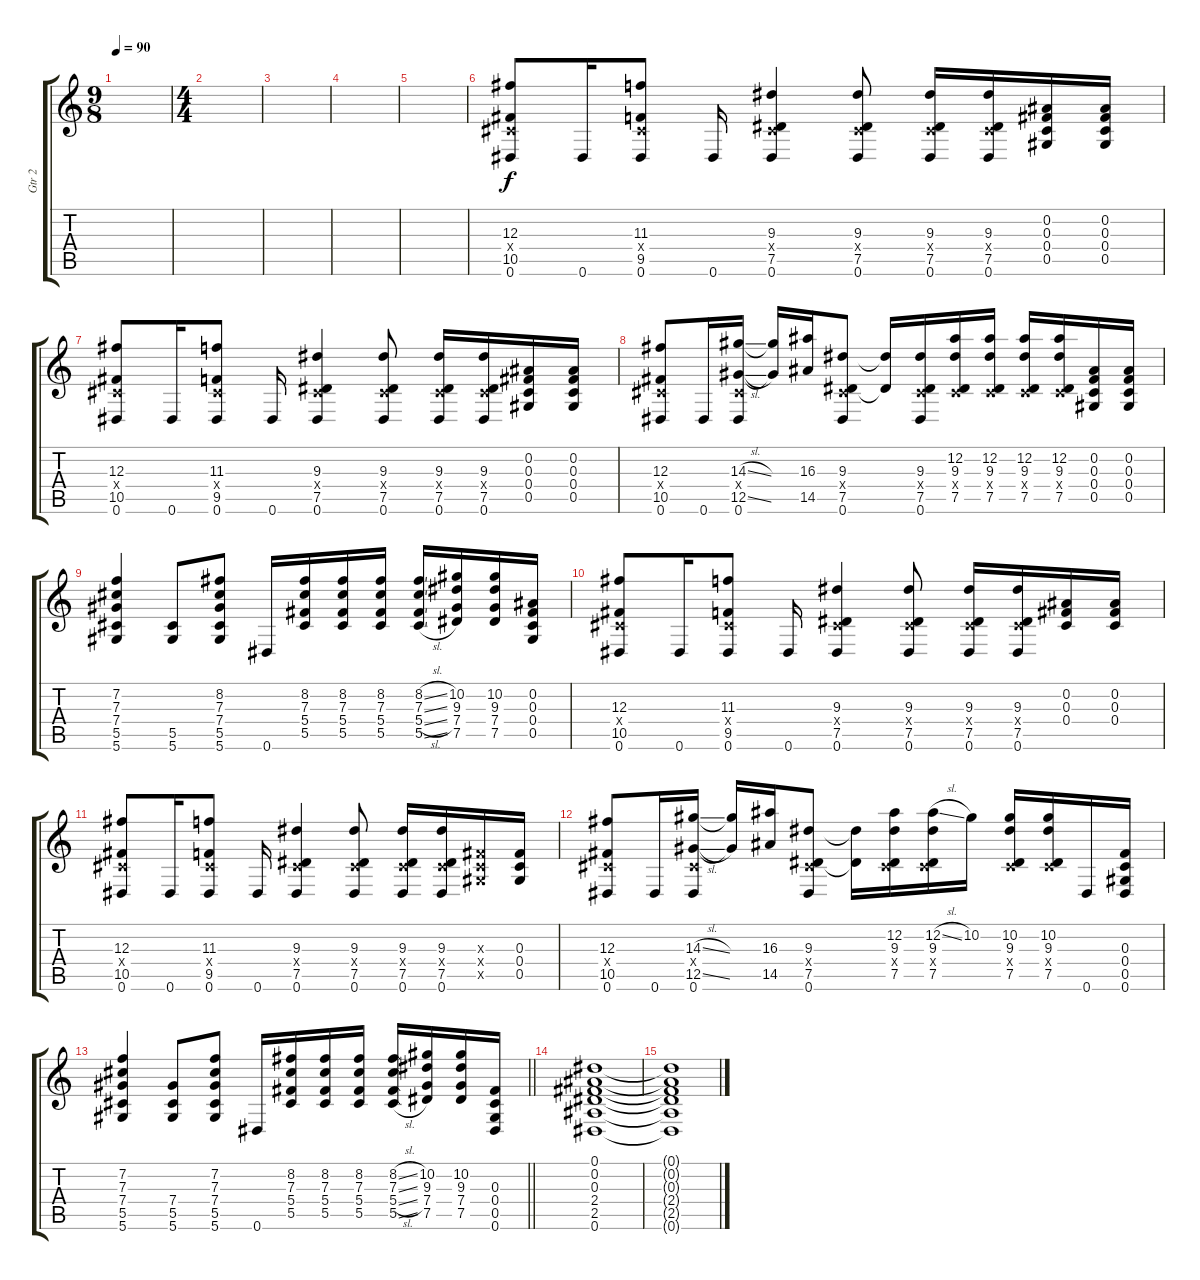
\track ("Gtr 2" "Gtr 2") {instrument overdrivenguitar}
\staff {score tabs}
\tuning (Eb4 Bb3 Gb3 Db3 Ab2 Eb2) {hide}
\ts (9 8)
\tempo 90
\clef g2
\ks c
|
\ts (4 4)
|
|
|
|
(12.3 0.4{x} 10.5 0.6).8 0.6.16 (11.3 0.4{x} 9.5 0.6).8 0.6.16 (9.3 0.4{x} 7.5 0.6).4 (9.3 0.4{x} 7.5 0.6).8 (9.3 0.4{x} 7.5 0.6).16 (9.3 0.4{x} 7.5 0.6).16 (0.2 0.3 0.4 0.5).16 (0.2 0.3 0.4 0.5).16 |
(12.3 0.4{x} 10.5 0.6).8 0.6.16 (11.3 0.4{x} 9.5 0.6).8 0.6.16 (9.3 0.4{x} 7.5 0.6).4 (9.3 0.4{x} 7.5 0.6).8 (9.3 0.4{x} 7.5 0.6).16 (9.3 0.4{x} 7.5 0.6).16 (0.2 0.3 0.4 0.5).16 (0.2 0.3 0.4 0.5).16 |
(12.3 0.4{x} 10.5 0.6).8 0.6.16 (14.3{sl} 0.4{x} 12.5{sl} 0.6).16 (14.3{t} 12.5{t}).16 (16.3 14.5).16 (9.3 0.4{x} 7.5 0.6).8 (9.3{t} 7.5{t}).16 (9.3 0.4{x} 7.5 0.6).16 (12.2 9.3 0.4{x} 7.5).16 (12.2 9.3 0.4{x} 7.5).16 (12.2 9.3 0.4{x} 7.5).16 (12.2 9.3 0.4{x} 7.5).16 (0.2 0.3 0.4 0.5).16 (0.2 0.3 0.4 0.5).16 |
(7.2 7.3 7.4 5.5 5.6).4 (5.5 5.6).8 (8.2 7.3 7.4 5.5 5.6).8 0.6.16 (8.2 7.3 5.4 5.5).16 (8.2 7.3 5.4 5.5).16 (8.2 7.3 5.4 5.5).16 (8.2{sl} 7.3{sl} 5.4{sl} 5.5{sl}).16 (10.2 9.3 7.4 7.5).16 (10.2 9.3 7.4 7.5).16 (0.2 0.3 0.4 0.5).16 |
(12.3 0.4{x} 10.5 0.6).8 0.6.16 (11.3 0.4{x} 9.5 0.6).8 0.6.16 (9.3 0.4{x} 7.5 0.6).4 (9.3 0.4{x} 7.5 0.6).8 (9.3 0.4{x} 7.5 0.6).16 (9.3 0.4{x} 7.5 0.6).16 (0.2 0.3 0.4).16 (0.2 0.3 0.4).16 |
(12.3 0.4{x} 10.5 0.6).8 0.6.16 (11.3 0.4{x} 9.5 0.6).8 0.6.16 (9.3 0.4{x} 7.5 0.6).4 (9.3 0.4{x} 7.5 0.6).8 (9.3 0.4{x} 7.5 0.6).16 (9.3 0.4{x} 7.5 0.6).16 (0.3{x} 0.4{x} 0.5{x}).16 (0.3 0.4 0.5).16 |
(12.3 0.4{x} 10.5 0.6).8 0.6.16 (14.3{sl} 0.4{x} 12.5{sl} 0.6).16 (14.3{t} 12.5{t}).16 (16.3 14.5).16 (9.3 0.4{x} 7.5 0.6).8 (9.3{t} 7.5{t}).16 (12.2 9.3 0.4{x} 7.5).16 (12.2{sl} 9.3 0.4{x} 7.5).16 10.2.16 (10.2 9.3 0.4{x} 7.5).16 (10.2 9.3 0.4{x} 7.5).16 0.6.16 (0.3 0.4 0.5 0.6).16 |
\barLineRight lightlight
(7.2 7.3 7.4 5.5 5.6).4 (7.4 5.5 5.6).8 (7.2 7.3 7.4 5.5 5.6).8 0.6.16 (8.2 7.3 5.4 5.5).16 (8.2 7.3 5.4 5.5).16 (8.2 7.3 5.4 5.5).16 (8.2{sl} 7.3{sl} 5.4{sl} 5.5{sl}).16 (10.2 9.3 7.4 7.5).16 (10.2 9.3 7.4 7.5).16 (0.3 0.4 0.5 0.6).16 |
(0.1 0.2 0.3 2.4 2.5 0.6).1{volume 3} |
(0.1{t} 0.2{t} 0.3{t} 2.4{t} 2.5{t} 0.6{t}).1
